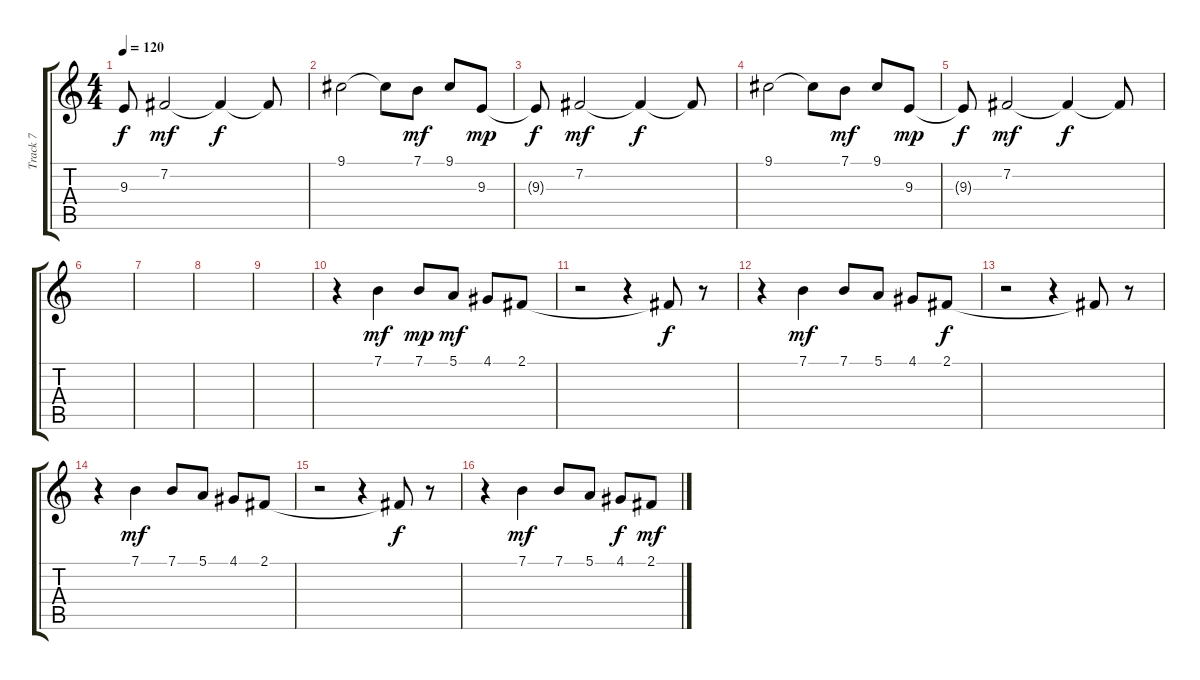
\track ("Track 7" "Track 7") {instrument violin}
\staff {score tabs}
\tuning (E4 B3 G3 D3 A2 E2) {hide}
\ts (4 4)
\tempo 120
\clef g2
\ks c
9.3{t}.8{dy f} 7.2.2{dy mf} 7.2{t}.4{dy f} 7.2{t}.8 |
9.1.2 9.1{t}.8 7.1.8{dy mf} 9.1.8 9.3.8{dy mp} |
9.3{t}.8{dy f} 7.2.2{dy mf} 7.2{t}.4{dy f} 7.2{t}.8 |
9.1.2 9.1{t}.8 7.1.8{dy mf} 9.1.8 9.3.8{dy mp} |
9.3{t}.8{dy f} 7.2.2{dy mf} 7.2{t}.4{dy f} 7.2{t}.8 |
|
|
|
|
r.4 7.1.4{dy mf} 7.1.8{dy mp} 5.1.8{dy mf} 4.1.8 2.1.8 |
r.2 r.4 2.1{t}.8{dy f} r.8 |
r.4 7.1.4{dy mf} 7.1.8 5.1.8 4.1.8 2.1.8{dy f} |
r.2 r.4 2.1{t}.8 r.8 |
r.4 7.1.4{dy mf} 7.1.8 5.1.8 4.1.8 2.1.8 |
r.2 r.4 2.1{t}.8{dy f} r.8 |
r.4 7.1.4{dy mf} 7.1.8 5.1.8 4.1.8{dy f} 2.1.8{dy mf}
